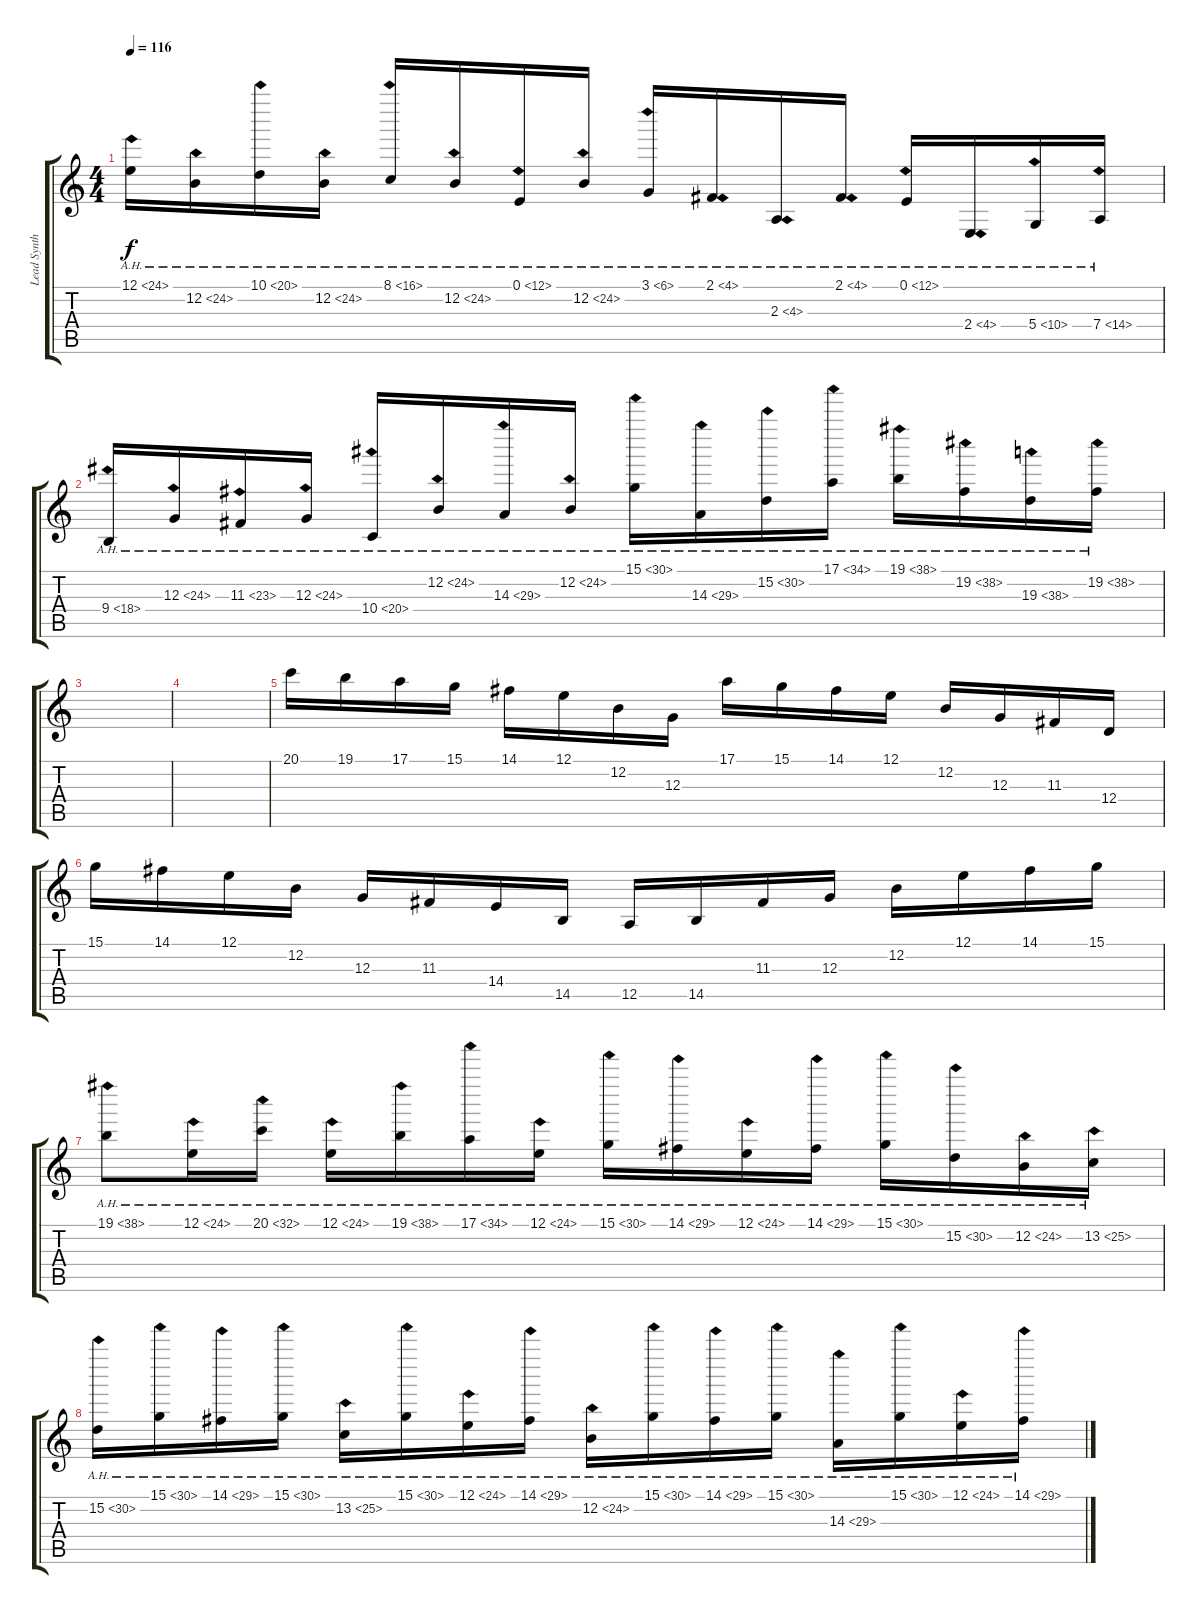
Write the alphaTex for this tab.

\track ("Lead Synth1" "Lead Synth") {instrument tremolostrings}
\staff {score tabs}
\tuning (E4 B3 G3 D3 A2 E2) {hide}
\ts (4 4)
\tempo 116
\clef g2
\ks c
12.1{ah 12}.16{dy f} 12.2{ah 12}.16 10.1{ah 10}.16 12.2{ah 12}.16 8.1{ah 8}.16 12.2{ah 12}.16 0.1{ah 12}.16 12.2{ah 12}.16 3.1{ah 3}.16 2.1{ah 2}.16 2.3{ah 2}.16 2.1{ah 2}.16 0.1{ah 12}.16 2.4{ah 2}.16 5.4{ah 5}.16 7.4{ah 7}.16 |
9.4{ah 9}.16 12.3{ah 12}.16 11.3{ah 12}.16 12.3{ah 12}.16 10.4{ah 10}.16 12.2{ah 12}.16 14.3{ah 15}.16 12.2{ah 12}.16 15.1{ah 15}.16 14.3{ah 15}.16 15.2{ah 15}.16 17.1{ah 17}.16 19.1{ah 19}.16 19.2{ah 19}.16 19.3{ah 19}.16 19.2{ah 19}.16 |
|
|
20.1.16 19.1.16 17.1.16 15.1.16 14.1.16 12.1.16 12.2.16 12.3.16 17.1.16 15.1.16 14.1.16 12.1.16 12.2.16 12.3.16 11.3.16 12.4.16 |
15.1.16 14.1.16 12.1.16 12.2.16 12.3.16 11.3.16 14.4.16 14.5.16 12.5.16 14.5.16 11.3.16 12.3.16 12.2.16 12.1.16 14.1.16 15.1.16 |
19.1{ah 19}.8 12.1{ah 12}.16 20.1{ah 12}.16 12.1{ah 12}.16 19.1{ah 19}.16 17.1{ah 17}.16 12.1{ah 12}.16 15.1{ah 15}.16 14.1{ah 15}.16 12.1{ah 12}.16 14.1{ah 15}.16 15.1{ah 15}.16 15.2{ah 15}.16 12.2{ah 12}.16 13.2{ah 12}.16 |
15.2{ah 15}.16 15.1{ah 15}.16 14.1{ah 15}.16 15.1{ah 15}.16 13.2{ah 12}.16 15.1{ah 15}.16 12.1{ah 12}.16 14.1{ah 15}.16 12.2{ah 12}.16 15.1{ah 15}.16 14.1{ah 15}.16 15.1{ah 15}.16 14.3{ah 15}.16 15.1{ah 15}.16 12.1{ah 12}.16 14.1{ah 15}.16
